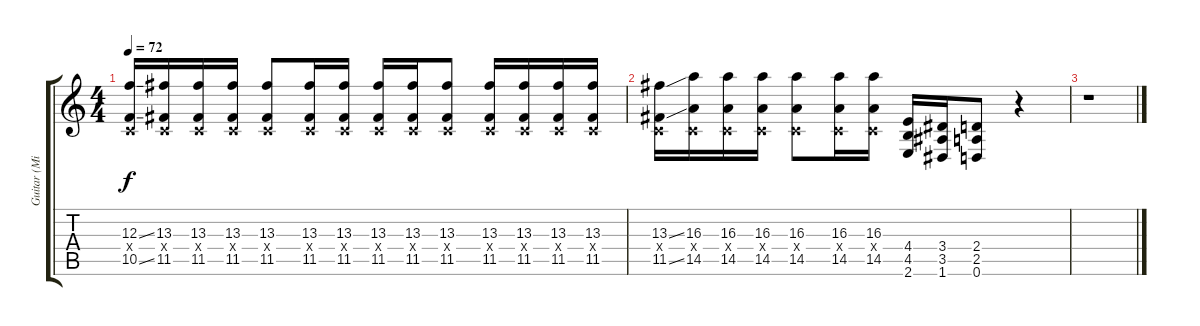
\track ("Guitar (Mike DeWolf)" "Guitar (Mi") {instrument distortionguitar}
\staff {score tabs}
\tuning (D4 A3 F3 C3 G2 D2) {hide}
\ts (4 4)
\tempo 72
\clef g2
\ks c
(12.3{ss} 0.4{x} 10.5{ss}).16{dy f} (13.3 0.4{x} 11.5).16 (13.3 0.4{x} 11.5).16 (13.3 0.4{x} 11.5).16 (13.3 0.4{x} 11.5).8 (13.3 0.4{x} 11.5).16 (13.3 0.4{x} 11.5).16 (13.3 0.4{x} 11.5).16 (13.3 0.4{x} 11.5).16 (13.3 0.4{x} 11.5).8 (13.3 0.4{x} 11.5).16 (13.3 0.4{x} 11.5).16 (13.3 0.4{x} 11.5).16 (13.3 0.4{x} 11.5).16 |
(13.3{ss} 0.4{x} 11.5{ss}).16 (16.3 0.4{x} 14.5).16 (16.3 0.4{x} 14.5).16 (16.3 0.4{x} 14.5).16 (16.3 0.4{x} 14.5).8 (16.3 0.4{x} 14.5).16 (16.3 0.4{x} 14.5).16 (4.4 4.5 2.6).16 (3.4 3.5 1.6).16 (2.4 2.5 0.6).8 r.4 |
r.1
